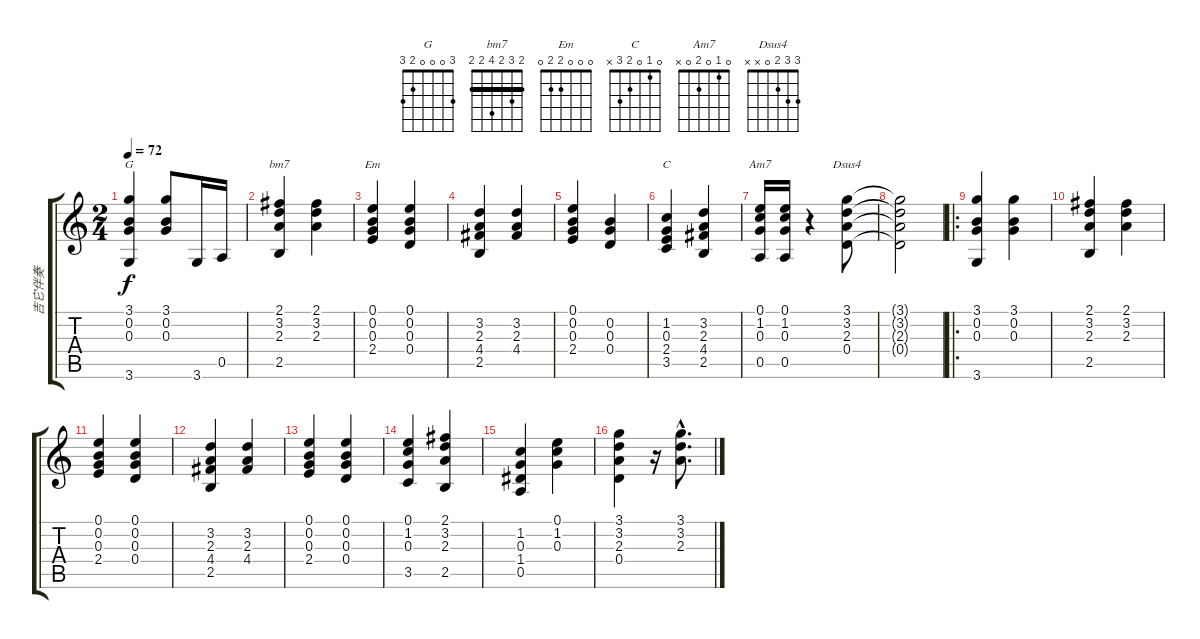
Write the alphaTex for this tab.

\track ("吉它伴奏" "吉它伴奏") {instrument acousticguitarsteel}
\staff {score tabs}
\tuning (E4 B3 G3 D3 A2 E2) {hide}
\chord ("G" 3 0 0 0 2 3)
\chord ("bm7" 2 3 2 4 2 2) {barre 2}
\chord ("Em" 0 0 0 2 2 0)
\chord ("C" 0 1 0 2 3 x)
\chord ("Am7" 0 1 0 2 0 x)
\chord ("Dsus4" 3 3 2 0 x x)
\ts (2 4)
\tempo 72
\clef g2
\ks c
(3.1 0.2 0.3 3.6).4{ch "G" dy f instrument acousticguitarsteel} (3.1 0.2 0.3).8 3.6.16 0.5.16 |
(2.1 3.2 2.3 2.5).4{ch "bm7"} (2.1 3.2 2.3).4 |
(0.1 0.2 0.3 2.4).4{ch "Em"} (0.1 0.2 0.3 0.4).4 |
(3.2 2.3 4.4 2.5).4 (3.2 2.3 4.4).4 |
(0.1 0.2 0.3 2.4).4 (0.2 0.3 0.4).4 |
(1.2 0.3 2.4 3.5).4{ch "C"} (3.2 2.3 4.4 2.5).4 |
(0.1 1.2 0.3 0.5).16{ch "Am7"} (0.1 1.2 0.3 0.5).16 r.4 (3.1 3.2 2.3 0.4).8{ch "Dsus4"} |
(3.1{t} 3.2{t} 2.3{t} 0.4{t}).2 |
\ro
(3.1 0.2 0.3 3.6).4 (3.1 0.2 0.3).4 |
(2.1 3.2 2.3 2.5).4 (2.1 3.2 2.3).4 |
(0.1 0.2 0.3 2.4).4 (0.1 0.2 0.3 0.4).4 |
(3.2 2.3 4.4 2.5).4 (3.2 2.3 4.4).4 |
(0.1 0.2 0.3 2.4).4 (0.1 0.2 0.3 0.4).4 |
(0.1 1.2 0.3 3.5).4 (2.1 3.2 2.3 2.5).4 |
(1.2 0.3 1.4 0.5).4 (0.1 1.2 0.3).4 |
(3.1 3.2 2.3 0.4).4 r.16 (3.1{hac} 3.2{hac} 2.3{hac}).8{d}
